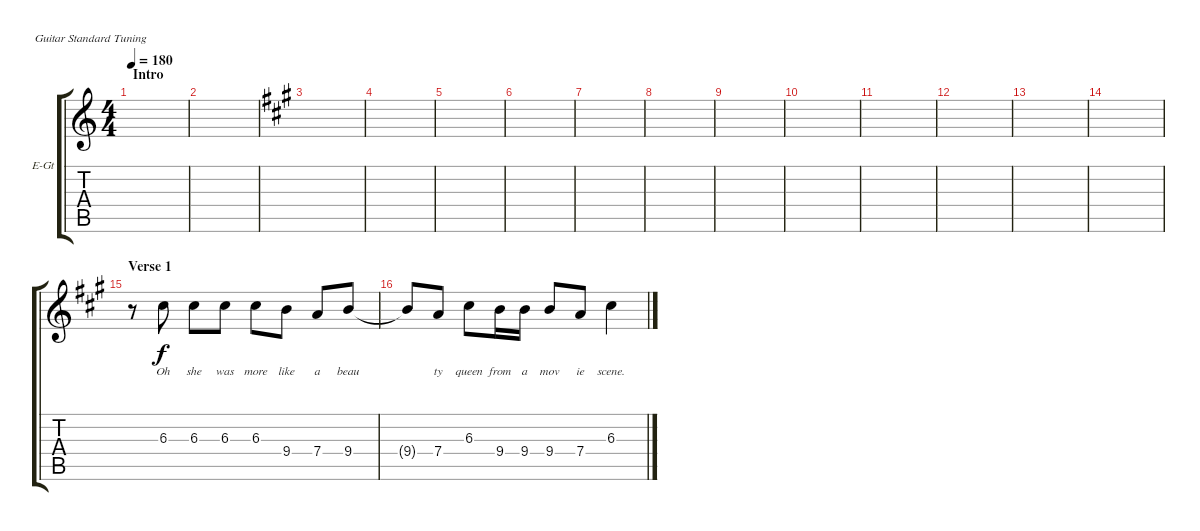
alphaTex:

\defaultSystemsLayout 4
\bracketExtendMode groupsimilarinstruments
\firstSystemTrackNameOrientation horizontal
\otherSystemsTrackNameOrientation horizontal
\track ("Voice" "E-Gt") {instrument electricguitarclean}
\staff {score tabs}
\tuning (E4 B3 G3 D3 A2 E2)
\ts (4 4)
\section ("" "Intro")
\tempo 180
\clef g2
\scale
0.394649
\ks c
|
\scale
0.210702 |
\scale
0.394649
\ks f#minor
|
\scale
0.333333 |
\scale
0.333333 |
\scale
0.333333 |
\scale
0.333333 |
\scale
0.333333 |
\scale
0.333333 |
\scale
0.333333 |
\scale
0.333333 |
\scale
0.333333 |
\scale
0.333333 |
\scale
0.333333 |
\section ("" "Verse 1")
\scale
0.333333 r.8 6.3.8{lyrics (0 "Oh") lyrics (1 "") lyrics (2 "") lyrics (3 "") lyrics (4 "")} 6.3.8{lyrics (0 "she") lyrics (1 "") lyrics (2 "") lyrics (3 "") lyrics (4 "")} 6.3.8{lyrics (0 "was") lyrics (1 "") lyrics (2 "") lyrics (3 "") lyrics (4 "")} 6.3.8{lyrics (0 "more") lyrics (1 "") lyrics (2 "") lyrics (3 "") lyrics (4 "")} 9.4.8{lyrics (0 "like") lyrics (1 "") lyrics (2 "") lyrics (3 "") lyrics (4 "")} 7.4.8{lyrics (0 "a") lyrics (1 "") lyrics (2 "") lyrics (3 "") lyrics (4 "")} 9.4.8{lyrics (0 "beau") lyrics (1 "") lyrics (2 "") lyrics (3 "") lyrics (4 "")} |
\scale
0.333333 9.4{t}.8{lyrics (0 "") lyrics (1 "") lyrics (2 "") lyrics (3 "") lyrics (4 "")} 7.4.8{lyrics (0 "ty") lyrics (1 "") lyrics (2 "") lyrics (3 "") lyrics (4 "")} 6.3.8{lyrics (0 "queen") lyrics (1 "") lyrics (2 "") lyrics (3 "") lyrics (4 "")} 9.4.16{lyrics (0 "from") lyrics (1 "") lyrics (2 "") lyrics (3 "") lyrics (4 "")} 9.4.16{lyrics (0 "a") lyrics (1 "") lyrics (2 "") lyrics (3 "") lyrics (4 "")} 9.4.8{lyrics (0 "mov") lyrics (1 "") lyrics (2 "") lyrics (3 "") lyrics (4 "")} 7.4.8{lyrics (0 "ie") lyrics (1 "") lyrics (2 "") lyrics (3 "") lyrics (4 "")} 6.3.4{lyrics (0 "scene.") lyrics (1 "") lyrics (2 "") lyrics (3 "") lyrics (4 "")}
